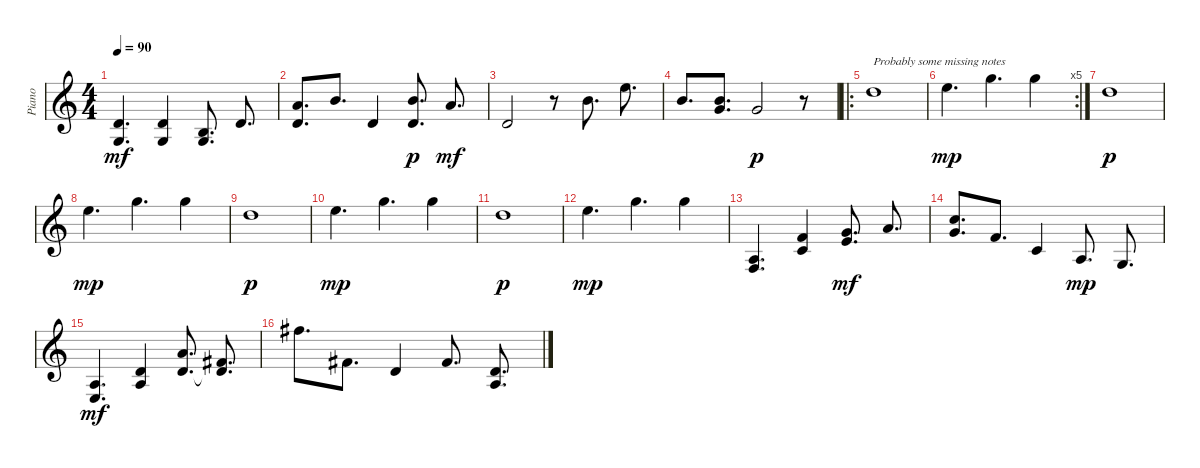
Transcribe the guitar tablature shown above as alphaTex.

\track ("Piano" "Piano") {instrument acousticgrandpiano}
\staff {score}
\tuning (E4 B3 G3 D3 A2 E2) {hide}
\ts (4 4)
\tempo 90
\clef g2
\ks c
(7.3 5.4).4{d dy mf} (7.3 5.4).4 (4.3 5.4).8{d} 7.3.8{d} |
(5.1 7.3).8{d} 7.1.8{d} 7.3.4 (7.1 7.3).8{d dy p} 5.1.8{d dy mf} |
7.3.2 r.8 12.2.8{d} 12.1.8{d} |
12.2.8{d} (12.2 12.3).8{d} 12.3.2{dy p} r.8 |
\ro
10.1.1{txt "Probably some missing notes"} |
\rc 5
12.1.4{d dy mp} 15.1.4{d} 15.1.4 |
10.1.1{dy p} |
12.1.4{d dy mp} 15.1.4{d} 15.1.4 |
10.1.1{dy p} |
12.1.4{d dy mp} 15.1.4{d} 15.1.4 |
10.1.1{dy p} |
12.1.4{d dy mp} 15.1.4{d} 15.1.4 |
(7.4 8.5).4{d} (6.2 5.3).4 (8.2 9.3).8{d dy mf} 10.2.8{d} |
(8.1 8.2).8{d} 6.2.8{d} 5.3.4 7.4.8{d dy mp} 5.4.8{d} |
(7.4 7.5).4{d dy mf} (7.3 7.4).4 (10.2 7.3).8{d} (7.2 7.3{t}).8{d} |
14.1.8{d} 7.2.8{d} 7.3.4 7.2.8{d} (7.3 7.4).8{d}
